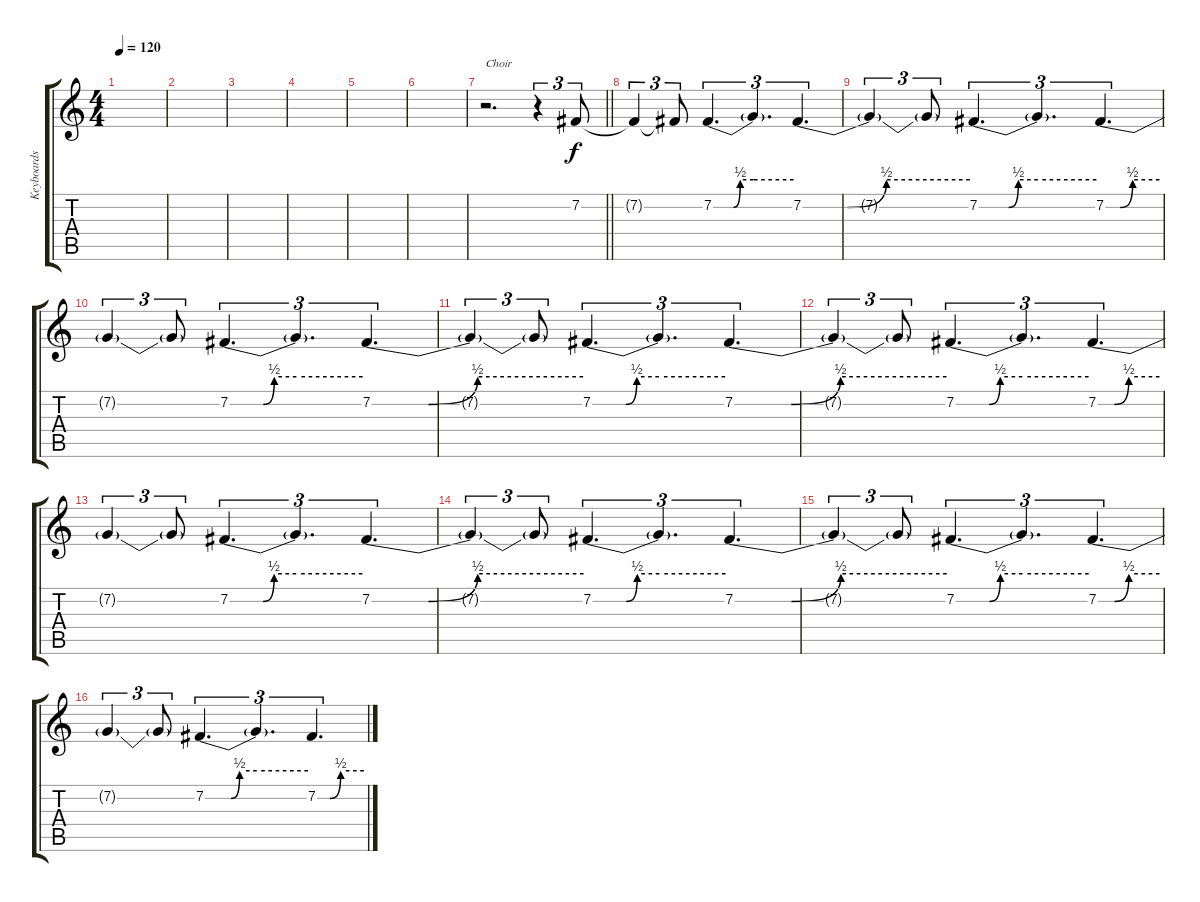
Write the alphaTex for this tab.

\track ("Keyboards - Strings" "Keyboards ") {instrument stringensemble1}
\staff {score tabs}
\tuning (E4 B3 G3 D3 A2 E2) {hide}
\ts (4 4)
\tempo 120
\clef g2
\ks c
|
|
|
|
|
|
\barLineRight lightlight
r.2{d txt "Choir" instrument choiraahs} r.4{tu (3 2)} 7.2.8{tu (3 2)} |
\section ("" "")
7.2{t}.4{tu (3 2)} 7.2{t}.8{tu (3 2)} 7.2{be (custom 0 0 15 0 20 2 30 2 60 2)}.4{d tu (3 2)} 7.2{t}.4{d tu (3 2)} 7.2{be (custom 0 0 16 0 30 2 60 2)}.4{d tu (3 2)} |
7.2{t}.4{tu (3 2)} 7.2{t}.8{tu (3 2)} 7.2{be (custom 0 0 15 0 20 2 30 2 60 2)}.4{d tu (3 2)} 7.2{t}.4{d tu (3 2)} 7.2{be (custom 0 0 16 0 30 2 60 2)}.4{d tu (3 2)} |
7.2{t}.4{tu (3 2)} 7.2{t}.8{tu (3 2)} 7.2{be (custom 0 0 15 0 20 2 30 2 60 2)}.4{d tu (3 2)} 7.2{t}.4{d tu (3 2)} 7.2{be (custom 0 0 16 0 30 2 60 2)}.4{d tu (3 2)} |
7.2{t}.4{tu (3 2)} 7.2{t}.8{tu (3 2)} 7.2{be (custom 0 0 15 0 20 2 30 2 60 2)}.4{d tu (3 2)} 7.2{t}.4{d tu (3 2)} 7.2{be (custom 0 0 16 0 30 2 60 2)}.4{d tu (3 2)} |
7.2{t}.4{tu (3 2)} 7.2{t}.8{tu (3 2)} 7.2{be (custom 0 0 15 0 20 2 30 2 60 2)}.4{d tu (3 2)} 7.2{t}.4{d tu (3 2)} 7.2{be (custom 0 0 16 0 30 2 60 2)}.4{d tu (3 2)} |
7.2{t}.4{tu (3 2)} 7.2{t}.8{tu (3 2)} 7.2{be (custom 0 0 15 0 20 2 30 2 60 2)}.4{d tu (3 2)} 7.2{t}.4{d tu (3 2)} 7.2{be (custom 0 0 16 0 30 2 60 2)}.4{d tu (3 2)} |
7.2{t}.4{tu (3 2)} 7.2{t}.8{tu (3 2)} 7.2{be (custom 0 0 15 0 20 2 30 2 60 2)}.4{d tu (3 2)} 7.2{t}.4{d tu (3 2)} 7.2{be (custom 0 0 16 0 30 2 60 2)}.4{d tu (3 2)} |
7.2{t}.4{tu (3 2)} 7.2{t}.8{tu (3 2)} 7.2{be (custom 0 0 15 0 20 2 30 2 60 2)}.4{d tu (3 2)} 7.2{t}.4{d tu (3 2)} 7.2{be (custom 0 0 16 0 30 2 60 2)}.4{d tu (3 2)} |
7.2{t}.4{tu (3 2) volume 7} 7.2{t}.8{tu (3 2)} 7.2{be (custom 0 0 15 0 20 2 30 2 60 2)}.4{d tu (3 2)} 7.2{t}.4{d tu (3 2)} 7.2{be (custom 0 0 16 0 30 2 60 2)}.4{d tu (3 2) volume 7}
